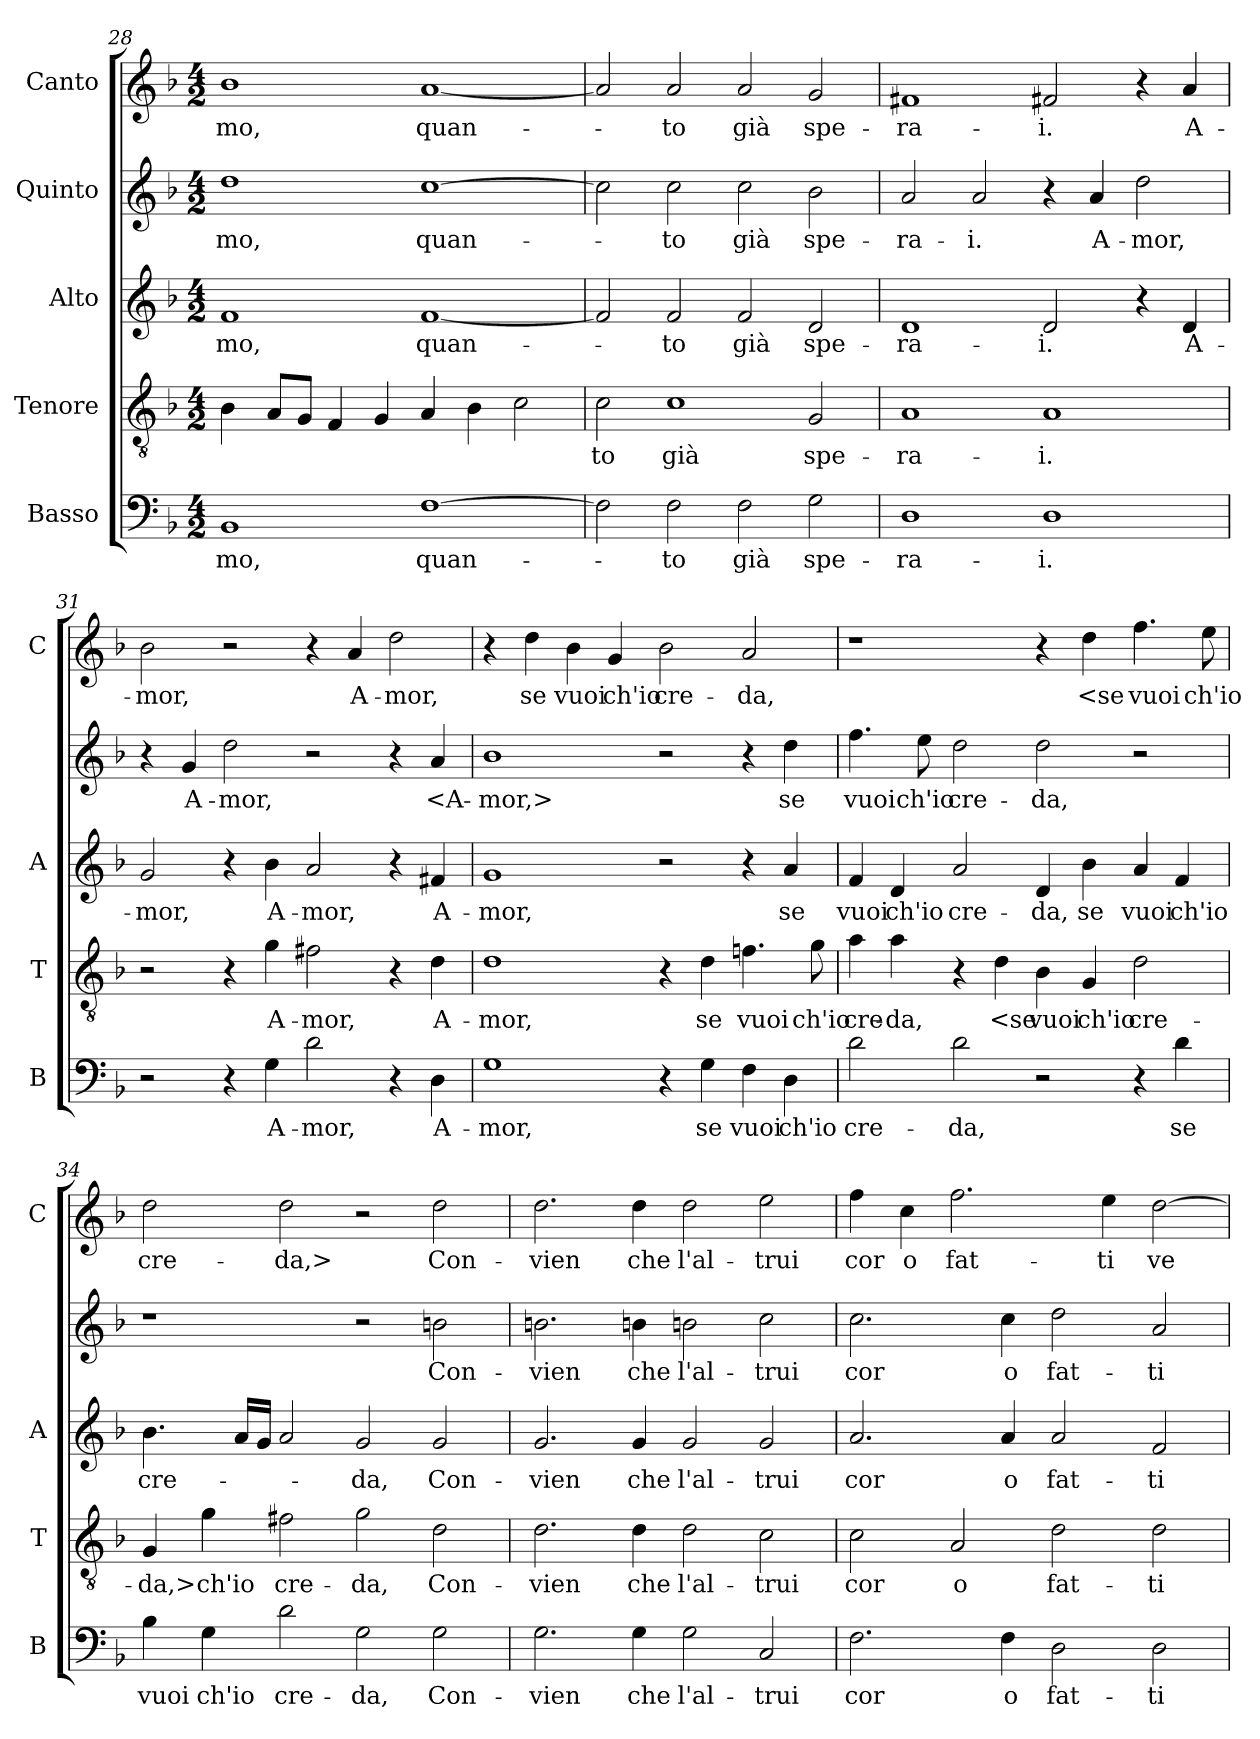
**kern	**text	**kern	**text	**kern	**text	**kern	**text	**kern	**text
*part5	*part5	*part4	*part4	*part3	*part3	*part2	*part2	*part1	*part1
*staff5	*staff5	*staff4	*staff4	*staff3	*staff3	*staff2	*staff2	*staff1	*staff1
*I"Basso	*	*I"Tenore	*	*I"Alto	*	*I"Quinto	*	*I"Canto	*
*I'B	*	*I'T	*	*I'A	*	*	*	*I'C	*
*clefF4	*	*clefGv2	*	*clefG2	*	*clefG2	*	*clefG2	*
*k[b-]	*	*k[b-]	*	*k[b-]	*	*k[b-]	*	*k[b-]	*
*F:	*	*F:	*	*F:	*	*F:	*	*F:	*
*M4/2	*	*M4/2	*	*M4/2	*	*M4/2	*	*M4/2	*
=28	=28	=28	=28	=28	=28	=28	=28	=28	=28
1BB-	-mo,	4B-	.	1f	-mo,	1dd	-mo,	1b-	-mo,
.	.	8AL	.	.	.	.	.	.	.
.	.	8GJ	.	.	.	.	.	.	.
.	.	4F	.	.	.	.	.	.	.
.	.	4G	.	.	.	.	.	.	.
[1F	quan-	4A	.	[1f	quan-	[1cc	quan-	[1a	quan-
.	.	4B-	.	.	.	.	.	.	.
.	.	2c	.	.	.	.	.	.	.
=29	=29	=29	=29	=29	=29	=29	=29	=29	=29
2F]	.	2c	-to	2f]	.	2cc]	.	2a]	.
2F	-to	1c	già	2f	-to	2cc	-to	2a	-to
2F	già	.	.	2f	già	2cc	già	2a	già
2G	spe-	2G	spe-	2d	spe-	2b-	spe-	2g	spe-
=30	=30	=30	=30	=30	=30	=30	=30	=30	=30
1D	-ra-	1A	-ra-	1d	-ra-	2a	-ra-	1f#X	-ra-
.	.	.	.	.	.	2a	-i.	.	.
1D	-i.	1A	-i.	2d	-i.	4r	.	2f#X	-i.
.	.	.	.	.	.	4a	A-	.	.
.	.	.	.	4r	.	2dd	-mor,	4r	.
.	.	.	.	4d	A-	.	.	4a	A-
=31	=31	=31	=31	=31	=31	=31	=31	=31	=31
2r	.	2r	.	2g	-mor,	4r	.	2b-	-mor,
.	.	.	.	.	.	4g	A-	.	.
4r	.	4r	.	4r	.	2dd	-mor,	2r	.
4G	A-	4g	A-	4b-	A-	.	.	.	.
2d	-mor,	2f#X	-mor,	2a	-mor,	2r	.	4r	.
.	.	.	.	.	.	.	.	4a	A-
4r	.	4r	.	4r	.	4r	.	2dd	-mor,
4D	A-	4d	A-	4f#X	A-	4a	<A-	.	.
=32	=32	=32	=32	=32	=32	=32	=32	=32	=32
1G	-mor,	1d	-mor,	1g	-mor,	1b-	-mor,>	4r	.
.	.	.	.	.	.	.	.	4dd	se
.	.	.	.	.	.	.	.	4b-	vuoi
.	.	.	.	.	.	.	.	4g	ch'io
4r	.	4r	.	2r	.	2r	.	2b-	cre-
4G	se	4d	se	.	.	.	.	.	.
4F	vuoi	4.fn	vuoi	4r	.	4r	.	2a	-da,
4D	ch'io	.	.	4a	se	4dd	se	.	.
.	.	8g	ch'io	.	.	.	.	.	.
=33	=33	=33	=33	=33	=33	=33	=33	=33	=33
2d	cre-	4a	cre-	4f	vuoi	4.ff	vuoi	1r	.
.	.	4a	-da,	4d	ch'io	.	.	.	.
.	.	.	.	.	.	8ee	ch'io	.	.
2d	-da,	4r	.	2a	cre-	2dd	cre-	.	.
.	.	4d	<se	.	.	.	.	.	.
2r	.	4B-	vuoi	4d	-da,	2dd	-da,	4r	.
.	.	4G	ch'io	4b-	se	.	.	4dd	<se
4r	.	2d	cre-	4a	vuoi	2r	.	4.ff	vuoi
4d	se	.	.	4f	ch'io	.	.	.	.
.	.	.	.	.	.	.	.	8ee	ch'io
=34	=34	=34	=34	=34	=34	=34	=34	=34	=34
4B-	vuoi	4G	-da,>	4.b-	cre-	1r	.	2dd	cre-
4G	ch'io	4g	ch'io	.	.	.	.	.	.
.	.	.	.	16aLL	.	.	.	.	.
.	.	.	.	16gJJ	.	.	.	.	.
2d	cre-	2f#X	cre-	2a	.	.	.	2dd	-da,>
2G	-da,	2g	-da,	2g	-da,	2r	.	2r	.
2G	Con-	2d	Con-	2g	Con-	2bn	Con-	2dd	Con-
=35	=35	=35	=35	=35	=35	=35	=35	=35	=35
2.G	-vien	2.d	-vien	2.g	-vien	2.bn	-vien	2.dd	-vien
4G	che	4d	che	4g	che	4bn	che	4dd	che
2G	l'al-	2d	l'al-	2g	l'al-	2bn	l'al-	2dd	l'al-
2C	-trui	2c	-trui	2g	-trui	2cc	-trui	2ee	-trui
=36	=36	=36	=36	=36	=36	=36	=36	=36	=36
2.F	cor	2c	cor	2.a	cor	2.cc	cor	4ff	cor
.	.	.	.	.	.	.	.	4cc	o
.	.	2A	o	.	.	.	.	2.ff	fat-
4F	o	.	.	4a	o	4cc	o	.	.
2D	fat-	2d	fat-	2a	fat-	2dd	fat-	.	.
.	.	.	.	.	.	.	.	4ee	-ti
2D	-ti	2d	-ti	2f	-ti	2a	-ti	[2dd	ve-
=	=	=	=	=	=	=	=	=	=
*-	*-	*-	*-	*-	*-	*-	*-	*-	*-
